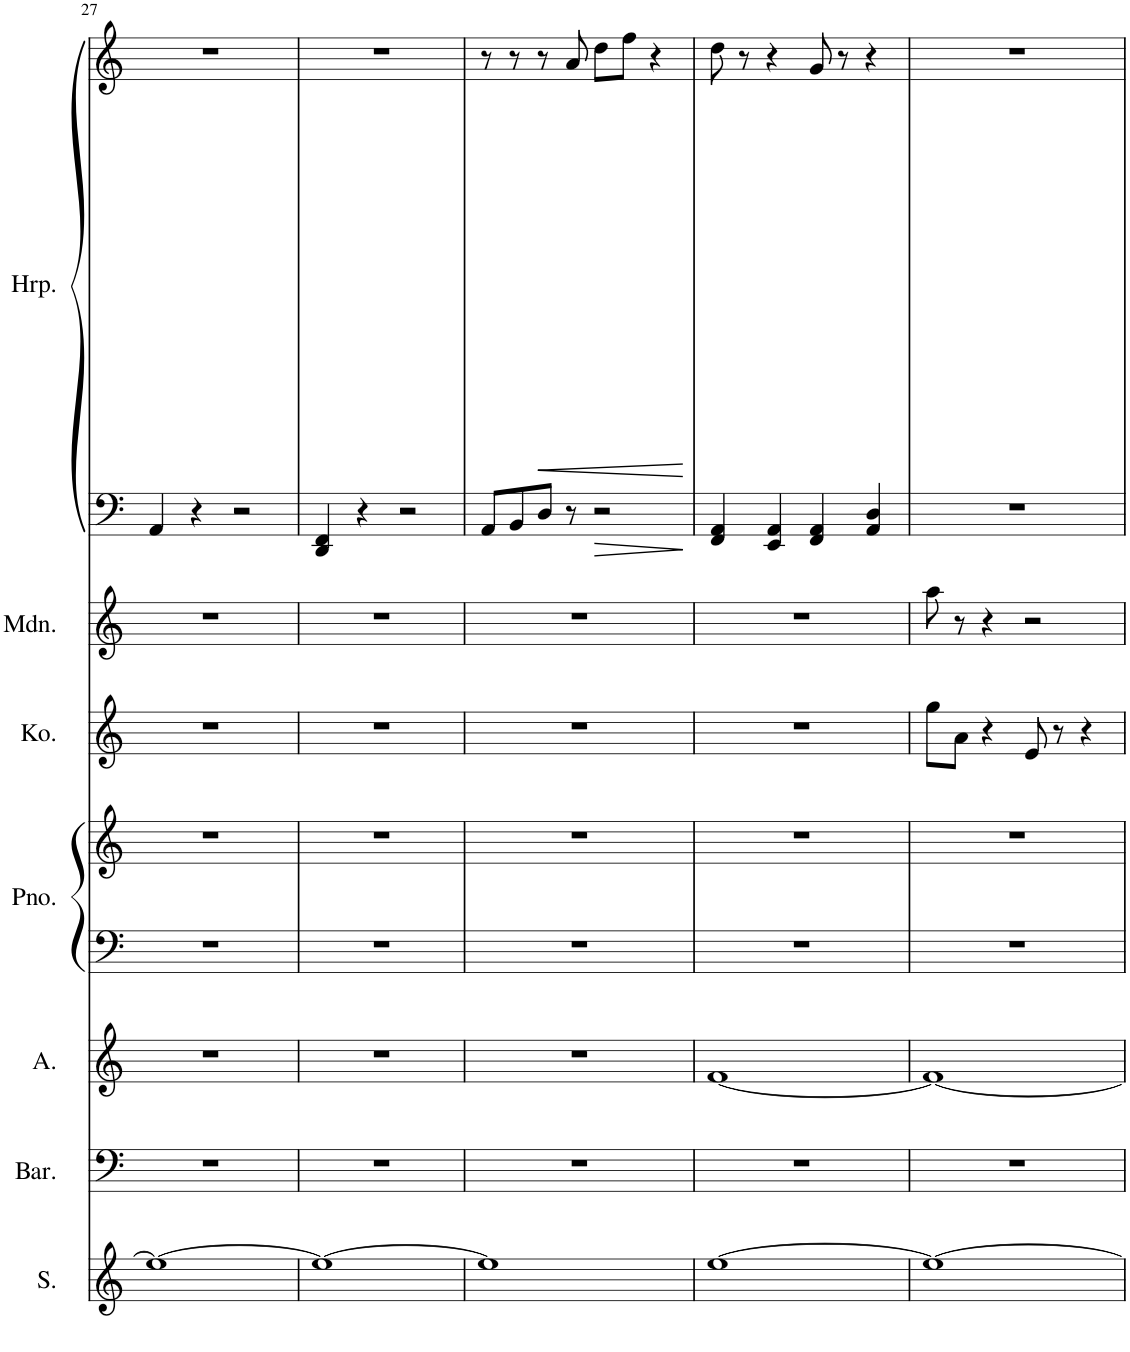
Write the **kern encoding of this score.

**kern	**kern	**kern	**kern	**kern	**kern	**kern	**kern	**kern	**dynam
*part7	*part6	*part5	*part4	*part4	*part3	*part2	*part1	*part1	*part1
*staff9	*staff8	*staff7	*staff6	*staff5	*staff4	*staff3	*staff2	*staff1	*staff1/2
*I"Soprano	*I"Baritone	*I"Alto	*I"Piano	*	*I"Koto	*I"Mandolin	*I"Harp	*	*
*I'S.	*I'Bar.	*I'A.	*I'Pno.	*	*I'Ko.	*I'Mdn.	*I'Hrp.	*	*
!!LO:PB:g=z
*clefG2	*clefF4	*clefG2	*clefF4	*clefG2	*clefG2	*clefG2	*clefF4	*clefG2	*
*k[]	*k[]	*k[]	*k[]	*k[]	*k[]	*k[]	*k[]	*k[]	*
*M4/4	*M4/4	*M4/4	*M4/4	*M4/4	*M4/4	*M4/4	*M4/4	*M4/4	*
=27	=27	=27	=27	=27	=27	=27	=27	=27	=27
1ee_	1r	1r	1r	1r	1r	1r	4AA/	1r	.
.	.	.	.	.	.	.	4r	.	.
.	.	.	.	.	.	.	2r	.	.
=28	=28	=28	=28	=28	=28	=28	=28	=28	=28
1ee_	1r	1r	1r	1r	1r	1r	4DD/ 4FF/	1r	.
.	.	.	.	.	.	.	4r	.	.
.	.	.	.	.	.	.	2r	.	.
=29	=29	=29	=29	=29	=29	=29	=29	=29	=29
1ee]	1r	1r	1r	1r	1r	1r	8AA/L	8r	.
.	.	.	.	.	.	.	8BB/	8r	.
!	!	!	!	!	!	!	!	!	!LO:HP:b
.	.	.	.	.	.	.	8D/J	8r	<
.	.	.	.	.	.	.	8r	8a/	.
.	.	.	.	.	.	.	2r	8dd\L	.
.	.	.	.	.	.	.	.	8ff\J	.
.	.	.	.	.	.	.	.	4r	.
.	.	.	.	.	.	.	.	.	[
=30	=30	=30	=30	=30	=30	=30	=30	=30	=30
[1ee	1r	[1f	1r	1r	1r	1r	4FF/ 4AA/	8dd\	.
.	.	.	.	.	.	.	.	8r	.
.	.	.	.	.	.	.	4EE/ 4AA/	4r	.
.	.	.	.	.	.	.	4FF/ 4AA/	8g/	.
.	.	.	.	.	.	.	.	8r	.
.	.	.	.	.	.	.	4AA/ 4D/	4r	.
=31	=31	=31	=31	=31	=31	=31	=31	=31	=31
1ee_	1r	1f_	1r	1r	8gg\L	8aa\	1r	1r	.
.	.	.	.	.	8a\J	8r	.	.	.
.	.	.	.	.	4r	4r	.	.	.
.	.	.	.	.	8e/	2r	.	.	.
.	.	.	.	.	8r	.	.	.	.
.	.	.	.	.	4r	.	.	.	.
=	=	=	=	=	=	=	=	=	=
*-	*-	*-	*-	*-	*-	*-	*-	*-	*-
